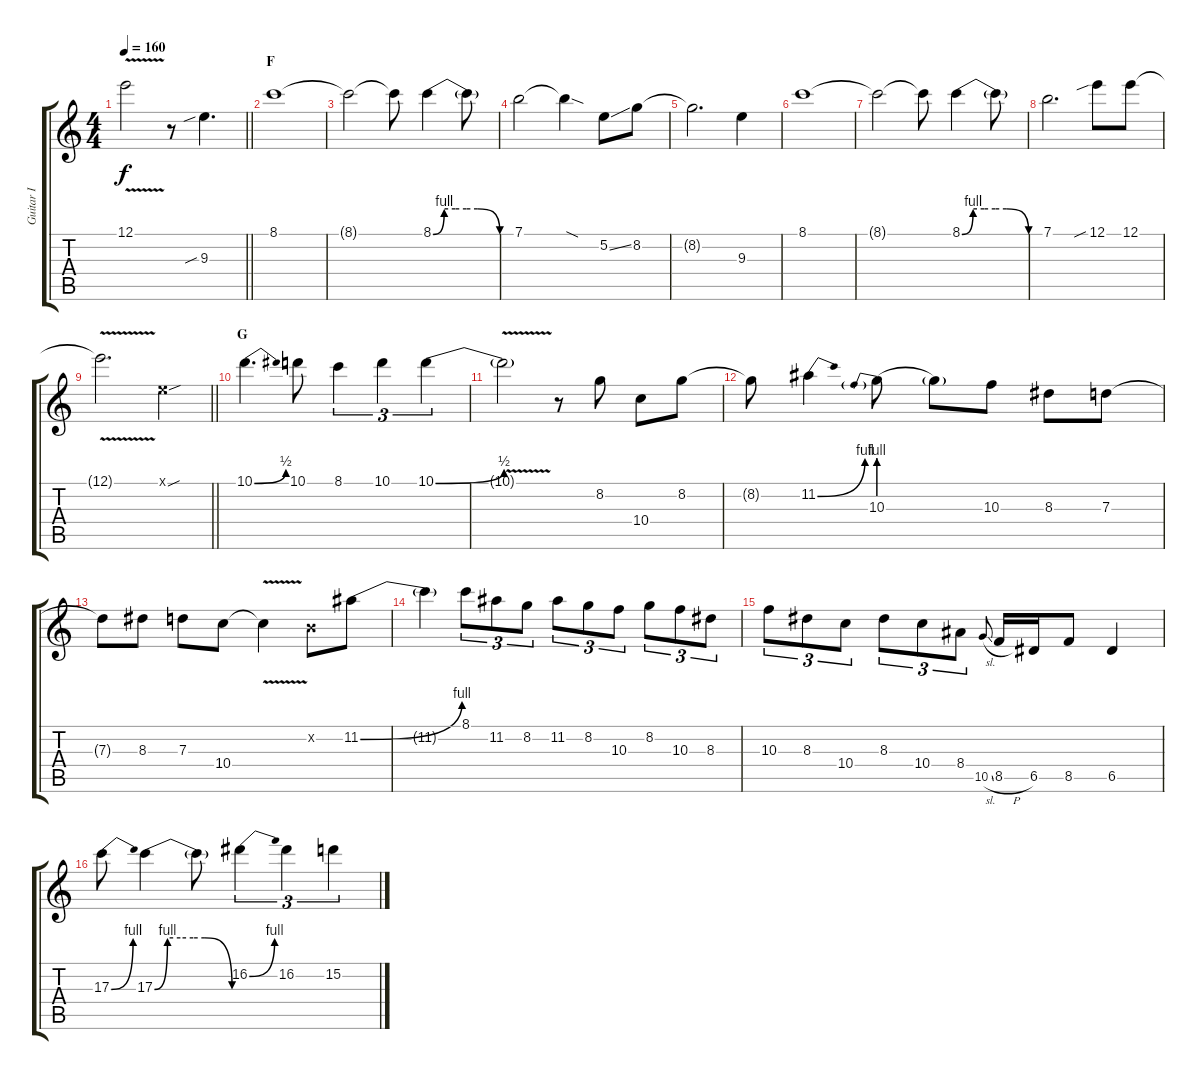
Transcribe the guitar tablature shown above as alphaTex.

\track ("Guitar I" "Guitar I") {instrument overdrivenguitar}
\staff {score tabs}
\tuning (E4 B3 G3 D3 A2 E2) {hide}
\ts (4 4)
\tempo 160
\clef g2
\barLineRight lightlight
\ks c
12.1{v t}.2{dy f} r.8 9.3{sib}.4{d} |
\section ("" "F")
8.1.1 |
8.1{t}.2 8.1{t}.8 8.1{be (custom 0 0 10 4 20 4 30 4 40 4 60 0)}.4 8.1{t}.8 |
7.1.2 7.1{sod t}.4 5.2{ss}.8 8.2.8 |
8.2{t}.2{d} 9.3.4 |
8.1.1 |
8.1{t}.2 8.1{t}.8 8.1{be (custom 0 0 10 4 20 4 30 4 40 4 60 0)}.4 8.1{t}.8 |
7.1.2{d} 12.1{sib}.8 12.1.8 |
\barLineRight lightlight
12.1{v t}.2{d} 0.1{sou x}.4 |
\section ("" "G")
10.1{be (bend 0 0 60 2)}.4{d} 10.1.8 8.1.4{tu (3 2)} 10.1.4{tu (3 2)} 10.1{be (bend 0 0 60 2)}.4{tu (3 2)} |
10.1{v t}.2 r.8 8.2.8 10.4.8 8.2.8 |
8.2{t}.8 11.2{be (bend 0 0 60 4)}.4 10.3{be (prebend 0 4 60 4)}.8 10.3{t}.8 10.3.8 8.3.8 7.3.8 |
7.3{t}.8 8.3.8 7.3.8 10.4.8 10.4{v t}.4 0.2{x}.8 11.2{be (bend 0 0 60 4)}.8 |
11.2{t}.4 8.1.8{tu (3 2)} 11.2.8{tu (3 2)} 8.2.8{tu (3 2)} 11.2.8{tu (3 2)} 8.2.8{tu (3 2)} 10.3.8{tu (3 2)} 8.2.8{tu (3 2)} 10.3.8{tu (3 2)} 8.3.8{tu (3 2)} |
10.3.8{tu (3 2)} 8.3.8{tu (3 2)} 10.4.8{tu (3 2)} 8.3.8{tu (3 2)} 10.4.8{tu (3 2)} 8.4.8{tu (3 2)} 10.5{sl}.8{gr onbeat} 8.5{h}.16 6.5.16 8.5.8 6.5.4 |
17.3{be (bend 0 0 60 4)}.8 17.3{be (custom 0 0 10 4 20 4 30 4 39 4 60 0)}.4 17.3{t}.8 16.2{be (bend 0 0 60 4)}.4{tu (3 2)} 16.2.4{tu (3 2)} 15.2.4{tu (3 2)}
